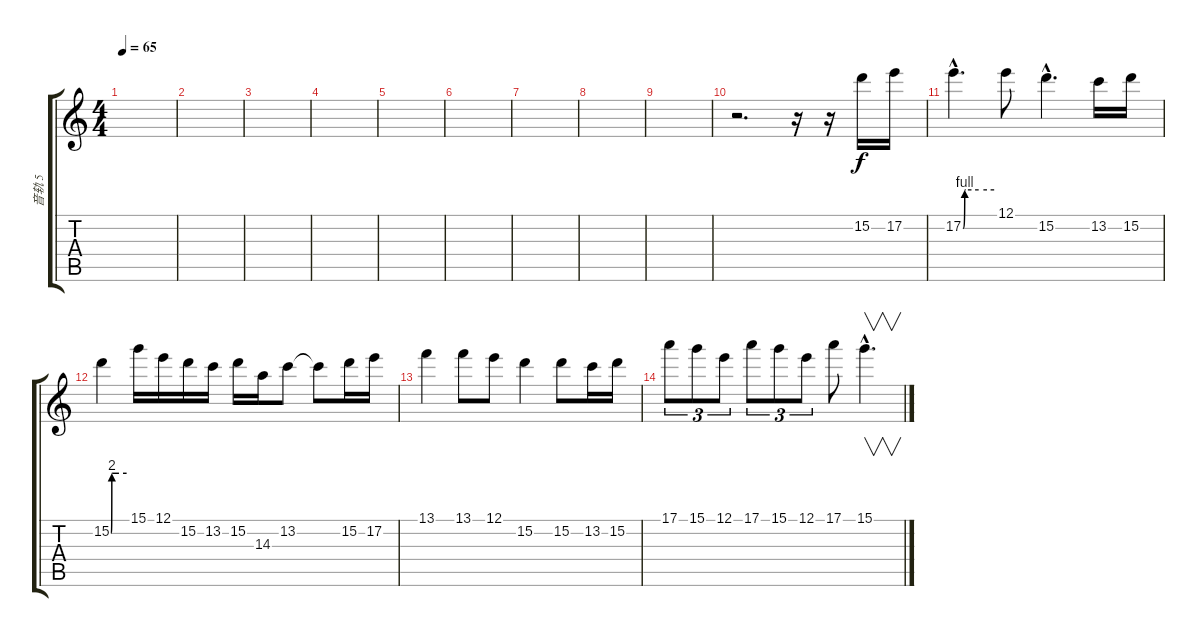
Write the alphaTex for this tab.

\track ("音轨 5" "音轨 5") {instrument distortionguitar}
\staff {score tabs}
\tuning (E4 B3 G3 D3 A2 E2) {hide}
\ts (4 4)
\tempo 65
\clef g2
\ks c
|
|
|
|
|
|
|
|
|
r.2{d} r.16 r.16 15.2.16 17.2.16 |
17.2{be (custom 0 0 3 4 5 4 30 4 60 4) hac}.4{d} 12.1.8 15.2{hac}.4{d} 13.2.16 15.2.16 |
15.2{be (custom 0 0 2 8 4 8 30 8 60 8)}.4 15.1.16 12.1.16 15.2.16 13.2.16 15.2.16 14.3.16 13.2.8 13.2{t}.8 15.2.16 17.2.16 |
13.1.4 13.1.8 12.1.8 15.2.4 15.2.8 13.2.16 15.2.16 |
17.1.8{tu (3 2)} 15.1.8{tu (3 2)} 12.1.8{tu (3 2)} 17.1.8{tu (3 2)} 15.1.8{tu (3 2)} 12.1.8{tu (3 2)} 17.1.8 15.1{hac}.4{v d}
